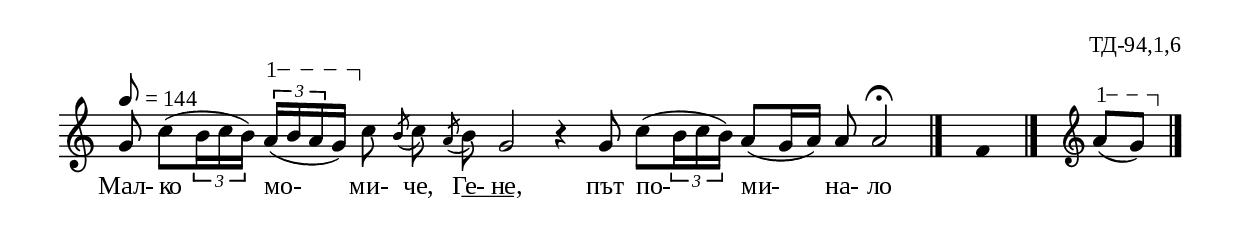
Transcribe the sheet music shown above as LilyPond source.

%{
td_094_1_06
%}

\include "td-preamble.ly"

\score {
\relative c'' {
\tempo 8 = 144
%\time 2/4
\cadenzaOn
g8 c[( \times 2/3 { b16 c b]) } 
\varA
\times 2/3 { a\startTextSpan[( b a } g\stopTextSpan]) 
c8 \acciaccatura b c\noBeam \acciaccatura a b g2 r4 g8 c[( \times 2/3 { b16 c b]) }\bar ""
a8[( g16 a]) a8 a2\fermata
 \bar "|." 
s4 \fixB f \fixC
 \bar "|."
s16 \clef treble
\varA
a8\startTextSpan[( g\stopTextSpan]) 
 \bar "|." 
}
\addlyrics { Мал- ко мо- ми- че, 
Ге- \startTextSpan не, \stopTextSpan път по- ми- на- ло }
%
\layout {
   \context { 
	    \Staff \remove "Time_signature_engraver" } 
  indent = #0
  line-width = 190\mm
  ragged-right=##f
\context {
      \Lyrics
      \consists "Text_spanner_engraver"
      \override TextSpanner #'direction = #DOWN
      \override TextSpanner #'style = #'line    
      \override TextSpanner #'outside-staff-priority = ##f
      \override TextSpanner #'padding = #0.2 % sets the distance of the line from the lyrics
      \override TextSpanner #'bound-details =
      #`((left . ((Y . 0)
                  (padding . 0)
                  (attach-dir . ,LEFT)))
         (left-broken . ((end-on-note . #t)))
         (right . ((Y . 0)
                   (padding . 0)
                   (attach-dir . ,RIGHT))))
    }
  
}
%
\midi { 
	\context {
		\Score tempoWholesPerMinute = #(ly:make-moment 144 8)
		}
	}
}
%
\header{
  opus = "ТД-94,1,6"
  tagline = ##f
}


